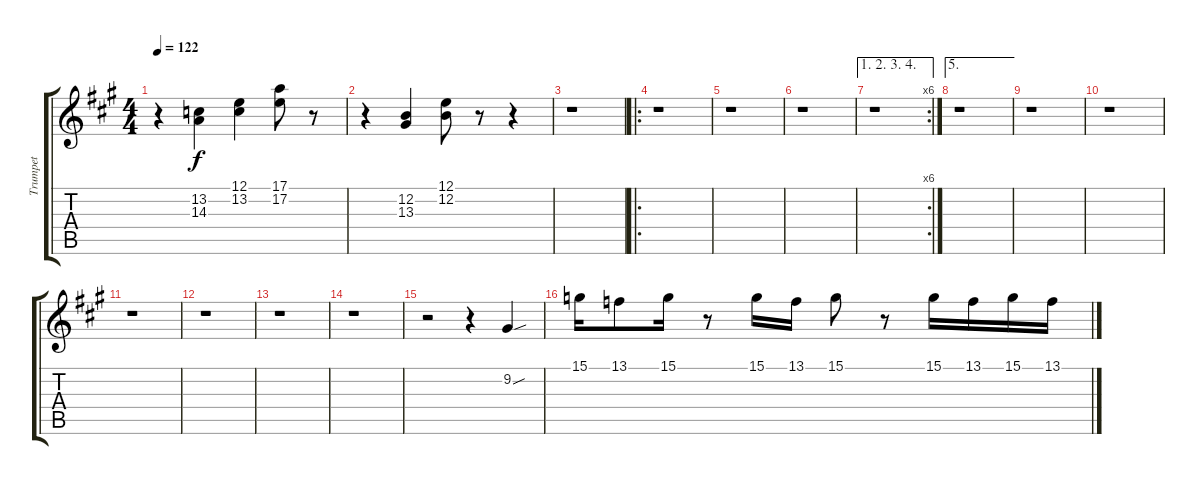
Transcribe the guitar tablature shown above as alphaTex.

\track ("Trumpet" "Trumpet") {instrument trumpet}
\staff {score tabs}
\tuning (E4 B3 G3 D3 A2 E2) {hide}
\ts (4 4)
\tempo 122
\clef g2
\ks a
r.4{dy f} (13.2 14.3).4 (12.1 13.2).4 (17.1 17.2).8 r.8 |
r.4 (12.2 13.3).4 (12.1 12.2).8 r.8 r.4 |
r.1 |
\ro
r.1 |
r.1 |
r.1 |
\ae (1 2 3 4)
\rc 6
r.1 |
\ae 5
r.1 |
r.1 |
r.1 |
r.1 |
r.1 |
r.1 |
r.1 |
r.2 r.4 9.2{sou}.4 |
15.1.16 13.1.8 15.1.16 r.8 15.1.16 13.1.16 15.1.8 r.8 15.1.16 13.1.16 15.1.16 13.1.16
